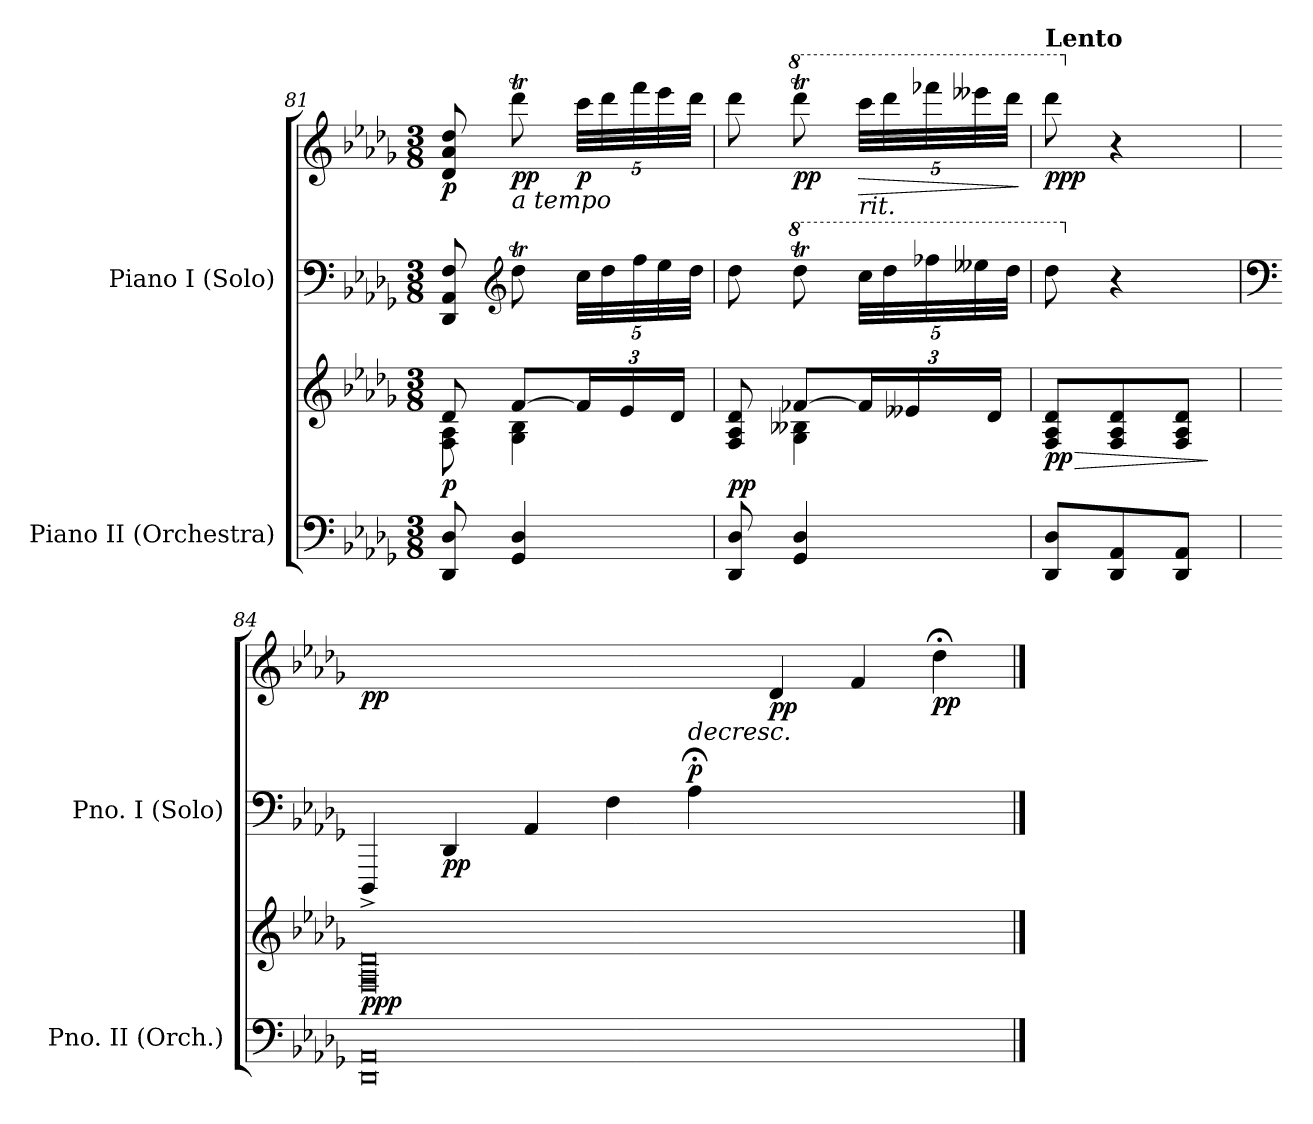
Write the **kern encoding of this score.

**kern	**kern	**dynam	**kern	**kern	**dynam
*part2	*part2	*part2	*part1	*part1	*part1
*staff4	*staff3	*staff3/4	*staff2	*staff1	*staff1/2
*I"Piano II (Orchestra)	*	*	*I"Piano I (Solo)	*	*
*I'Pno. II (Orch.)	*	*	*I'Pno. I (Solo)	*	*
*clefF4	*clefG2	*	*clefF4	*clefG2	*
*k[b-e-a-d-g-]	*k[b-e-a-d-g-]	*	*k[b-e-a-d-g-]	*k[b-e-a-d-g-]	*
*M3/8	*M3/8	*	*M3/8	*M3/8	*
*MM20	*MM20	*	*MM20	*MM20	*
=81	=81	=81	=81	=81	=81
*	*^	*	*	*	*
!	!	!	!LO:DY:a=2	!	!	!LO:DY:b
8DD-/ 8D-/	8d-/	8F\ 8A-\	p	8DD-/ 8AA-/ 8F/	8d-/ 8a-/ 8dd-/	p
*	*	*	*	*clefG2	*	*
*	*	*	*	*	*MM28	*
!	!	!	!	!	!LO:TX:b:i:t=a tempo	!
!	!	!	!	!	!	!LO:DY:b
4GG-/ 4D-/	[8f/L	4G-\ 4B-\	.	8dd-T\	8ddd-T\	pp
*	*Xbrackettup	*	*	*Xbrackettup	*Xbrackettup	*
*	*	*	*	*	*MM16	*
!	!	!	!	!	!	!LO:DY:b
.	24f/L]	.	.	40cc!\LLL	40ccc!\LLL	p
.	.	.	.	40dd-!\	40ddd-!\	.
.	24e-/	.	.	.	.	.
*	*	*	*	*	*MM12	*
.	.	.	.	40ff!\	40fff!\	.
.	.	.	.	40ee-!\	40eee-!\	.
.	24d-/JJ	.	.	.	.	.
.	.	.	.	40dd-!\JJJ	40ddd-!\JJJ	.
!!LO:PB:g=z
=82	=82	=82	=82	=82	=82	=82
*	*	*	*	*	*MM20	*
!	!	!	!LO:DY:a=2	!	!	!
8DD-/ 8D-/	8F/ 8A-/ 8d-/	8rFyy	pp	8dd-\	8ddd-\	.
*	*	*	*	*8va	*	*
*	*	*	*	*	*8va	*
*	*	*	*	*	*MM28	*
!	!	!	!	!	!	!LO:DY:b
4GG-/ 4D-/	[8f-X/L	4G-\ 4B--X\	.	8ddd-T\	8dddd-T\	pp
*	*	*	*	*	*MM16	*
!	!	!	!	!	!LO:TX:b:i:t=rit.	!
!	!	!	!	!	!	!LO:HP:b
.	24f-/L]	.	.	40ccc!\LLL	40cccc!\LLL	>
.	.	.	.	40ddd-!\	40dddd-!\	.
.	24e--X/	.	.	.	.	.
*	*	*	*	*	*MM12	*
.	.	.	.	40fff-X!\	40ffff-X!\	.
.	.	.	.	40eee--X!\	40eeee--X!\	.
.	24d-/JJ	.	.	.	.	.
.	.	.	.	40ddd-!\JJJ	40dddd-!\JJJ	.
*	*v	*v	*	*	*	*
.	.	.	.	.	]
=83	=83	=83	=83	=83	=83
!	!	!	!	!LO:TX:a:B:t=Lento	!
!	!	!LO:HP:b	!	!	!
!	!	!LO:DY:n=1:b	!	!	!LO:DY:b
8DD-/ 8D-/L	8F/ 8A-/ 8d-/L	> pp	8ddd-\	8dddd-\	ppp
*	*	*	*X8va	*	*
*	*	*	*	*X8va	*
*	*	*	*	*MM15	*
8DD-/ 8AA-/	8F/ 8A-/ 8d-/	.	4r	4r	.
8DD-/ 8AA-/J	8F/ 8A-/ 8d-/J	.	.	.	.
.	.	]	.	.	.
=84	=84	=84	=84	=84	=84
*	*	*	*clefF4	*	*
*	*	*	*	*MM76	*
!	!	!LO:DY:b	!	!	!LO:DY:b
0DD- 0AA-	0F 0A- 0d-	ppp	4DDD-^!/	1ryy	pp
!	!	!	!	!	!LO:DY:b=2
.	.	.	4DD-!/	.	pp
.	.	.	4AA-!/	.	.
.	.	.	4F!\	.	.
*	*	*	*	*MM60	*
!	!	!	!	!	!LO:HP:b
!	!	!	!	!	!LO:DY:n=1:a=2
.	.	.	4A-;<!\	4ryy	> p
!	!	!	!	!	!LO:DY:n=2:b
.	.	.	4ryy	4d-!/	pp
.	.	.	2ryy	4f!/	.
*	*	*	*	*MM28	*
!	!	!	!	!	!LO:DY:n=3:b
.	.	.	.	4dd-;<!\	] pp
==	==	==	==	==	==
*-	*-	*-	*-	*-	*-
